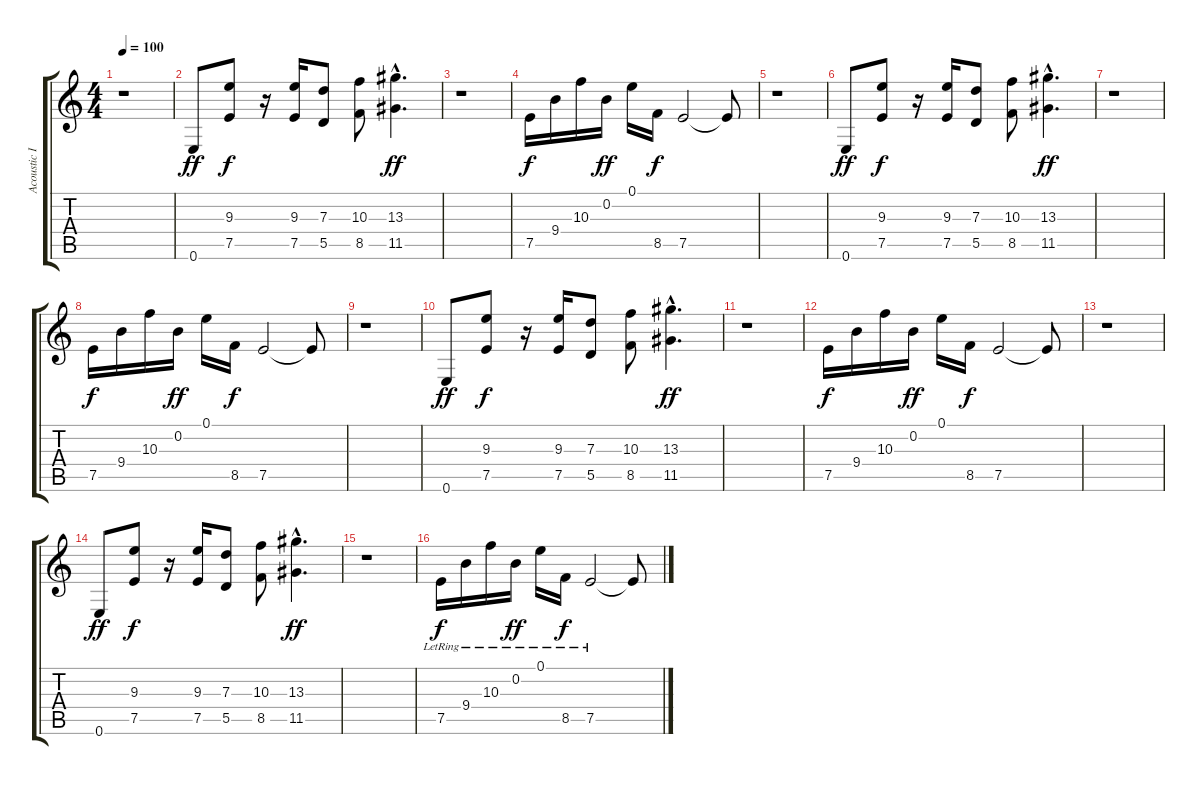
\track ("Acoustic I" "Acoustic I") {instrument acousticguitarsteel}
\staff {score tabs}
\tuning (E4 B3 G3 D3 A2 E2) {hide}
\ts (4 4)
\tempo 100
\clef g2
\ks c
r.1{dy f} |
0.6.8{dy ff} (9.3 7.5).8{dy f} r.16 (9.3 7.5).16 (7.3 5.5).8 (10.3 8.5).8 (13.3{hac} 11.5{hac}).4{d dy ff} |
r.1 |
7.5.16{dy f} 9.4.16 10.3.16 0.2.16{dy ff} 0.1.16 8.5.16{dy f} 7.5.2 7.5{t}.8 |
r.1 |
0.6.8{dy ff} (9.3 7.5).8{dy f} r.16 (9.3 7.5).16 (7.3 5.5).8 (10.3 8.5).8 (13.3{hac} 11.5{hac}).4{d dy ff} |
r.1 |
7.5.16{dy f} 9.4.16 10.3.16 0.2.16{dy ff} 0.1.16 8.5.16{dy f} 7.5.2 7.5{t}.8 |
r.1 |
0.6.8{dy ff} (9.3 7.5).8{dy f} r.16 (9.3 7.5).16 (7.3 5.5).8 (10.3 8.5).8 (13.3{hac} 11.5{hac}).4{d dy ff} |
r.1 |
7.5.16{dy f} 9.4.16 10.3.16 0.2.16{dy ff} 0.1.16 8.5.16{dy f} 7.5.2 7.5{t}.8 |
r.1 |
0.6.8{dy ff} (9.3 7.5).8{dy f} r.16 (9.3 7.5).16 (7.3 5.5).8 (10.3 8.5).8 (13.3{hac} 11.5{hac}).4{d dy ff} |
r.1 |
7.5{lr}.16{dy f} 9.4{lr}.16 10.3{lr}.16 0.2{lr}.16{dy ff} 0.1{lr}.16 8.5{lr}.16{dy f} 7.5{lr}.2 7.5{t}.8
